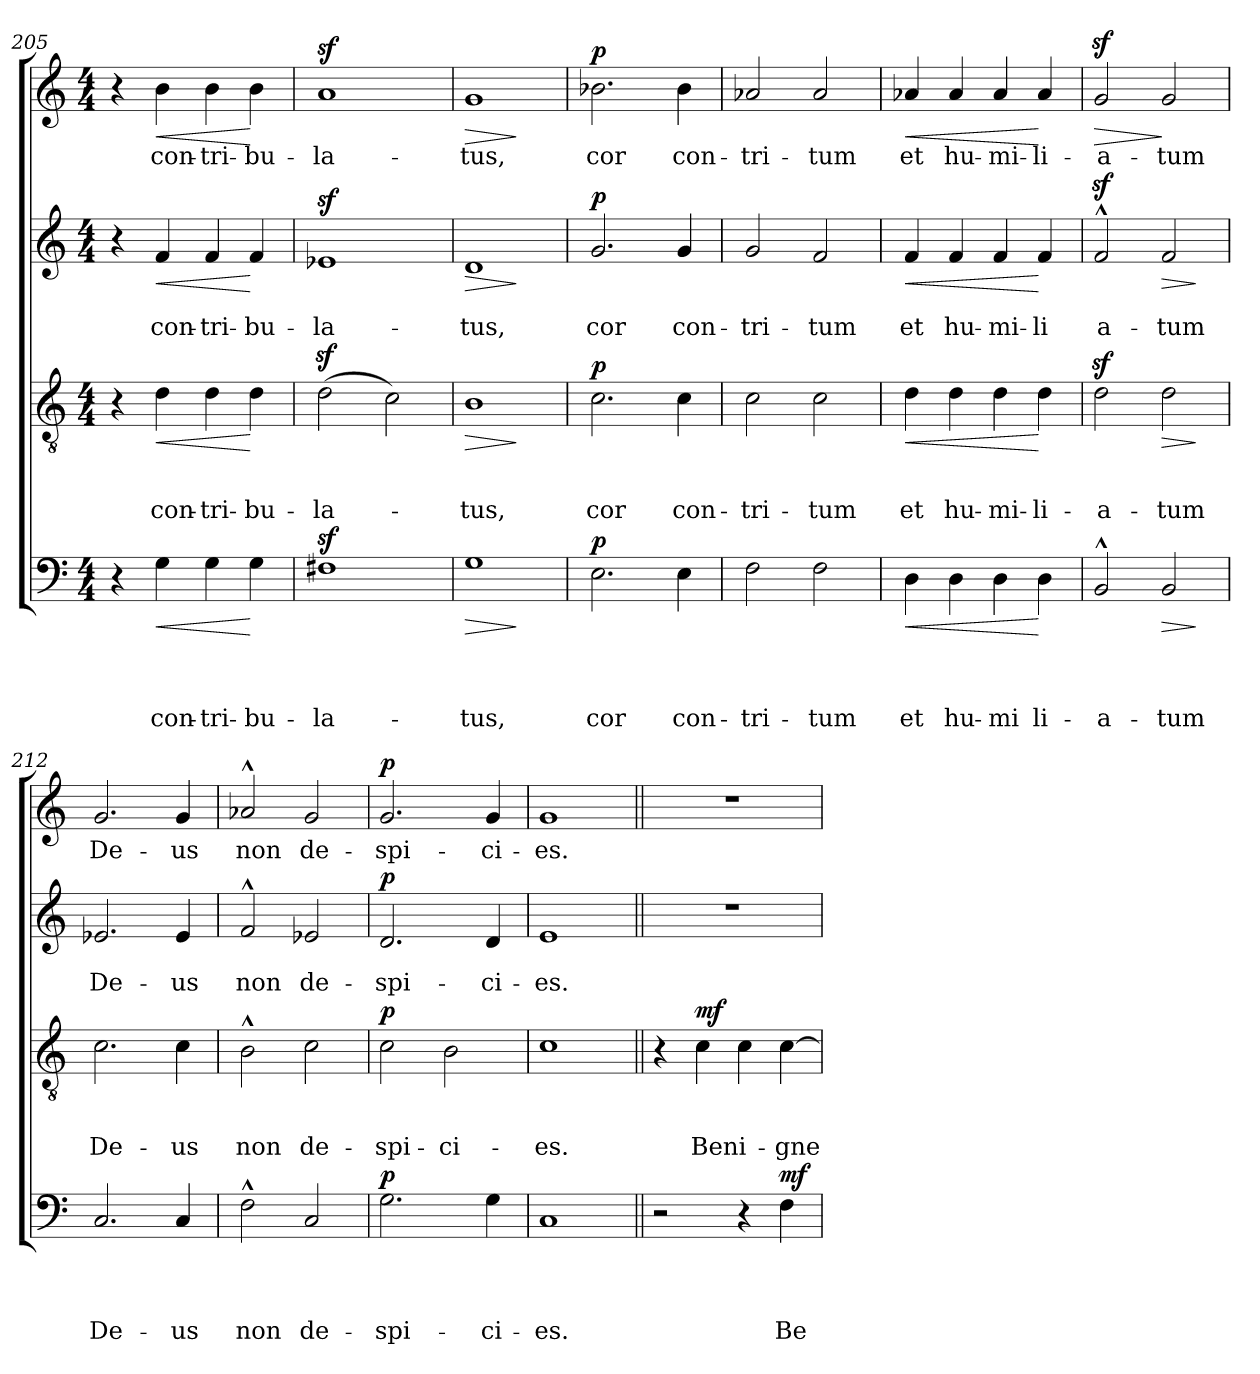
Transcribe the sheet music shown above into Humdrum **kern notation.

**kern	**text	**text	**text	**text	**dynam	**kern	**text	**text	**text	**dynam	**kern	**text	**text	**dynam	**kern	**text	**dynam
*part4	*part4	*part4	*part4	*part4	*part4	*part3	*part3	*part3	*part3	*part3	*part2	*part2	*part2	*part2	*part1	*part1	*part1
*staff4	*staff4	*staff4	*staff4	*staff4	*staff4	*staff3	*staff3	*staff3	*staff3	*staff3	*staff2	*staff2	*staff2	*staff2	*staff1	*staff1	*staff1
*clefF4	*	*	*	*	*	*clefGv2	*	*	*	*	*clefG2	*	*	*	*clefG2	*	*
*	*	*	*	*	*	*ITrd7c12	*	*	*	*	*	*	*	*	*	*	*
*k[]	*	*	*	*	*	*k[]	*	*	*	*	*k[]	*	*	*	*k[]	*	*
*C:	*	*	*	*	*	*C:	*	*	*	*	*C:	*	*	*	*C:	*	*
*M4/4	*	*	*	*	*	*M4/4	*	*	*	*	*M4/4	*	*	*	*M4/4	*	*
=205	=205	=205	=205	=205	=205	=205	=205	=205	=205	=205	=205	=205	=205	=205	=205	=205	=205
4r	.	.	.	.	.	4r	.	.	.	.	4r	.	.	.	4r	.	.
!	!	!	!	!LO:LY:b	!LO:HP:b	!	!	!	!LO:LY:b	!LO:HP:b	!	!	!LO:LY:b	!LO:HP:b	!	!LO:LY:b	!LO:HP:b
4G\	.	.	.	con-	<	4D\	.	.	con-	<	4f/	.	con-	<	4b\	con-	<
!	!	!	!	!LO:LY:b	!	!	!	!	!LO:LY:b	!	!	!	!LO:LY:b	!	!	!LO:LY:b	!
4G\	.	.	.	-tri-	.	4D\	.	.	-tri-	.	4f/	.	-tri-	.	4b\	-tri-	.
!	!	!	!	!LO:LY:b	!	!	!	!	!LO:LY:b	!	!	!	!LO:LY:b	!	!	!LO:LY:b	!
4G\	.	.	.	-bu-	[	4D\	.	.	-bu-	[	4f/	.	-bu-	[	4b\	-bu-	[
!!LO:LB:g=z
=206	=206	=206	=206	=206	=206	=206	=206	=206	=206	=206	=206	=206	=206	=206	=206	=206	=206
!	!	!	!	!LO:LY:b	!	!	!	!	!LO:LY:b	!	!	!	!LO:LY:b	!	!	!LO:LY:b	!
1F#Xz>	.	.	.	-la-	.	(>2Dz>\	.	.	-la-	.	1e-Xz>	.	-la-	.	1az>	-la-	.
.	.	.	.	.	.	2C\)	.	.	.	.	.	.	.	.	.	.	.
=207	=207	=207	=207	=207	=207	=207	=207	=207	=207	=207	=207	=207	=207	=207	=207	=207	=207
!	!	!	!	!LO:LY:b	!LO:HP:b	!	!	!	!LO:LY:b	!LO:HP:b	!	!	!LO:LY:b	!LO:HP:b	!	!LO:LY:b	!LO:HP:b
1G	.	.	.	-tus,	>	1BB	.	.	-tus,	>	1d	.	-tus,	>	1g	-tus,	>
.	.	.	.	.	]	.	.	.	.	]	.	.	.	]	.	.	]
=208	=208	=208	=208	=208	=208	=208	=208	=208	=208	=208	=208	=208	=208	=208	=208	=208	=208
!	!	!	!	!LO:LY:b	!LO:DY:a	!	!	!	!LO:LY:b	!LO:DY:a	!	!	!LO:LY:b	!LO:DY:a	!	!LO:LY:b	!LO:DY:a
2.E\	.	.	.	cor	p	2.C\	.	.	cor	p	2.g/	.	cor	p	2.b-X\	cor	p
!	!	!	!	!LO:LY:b	!	!	!	!	!LO:LY:b	!	!	!	!LO:LY:b	!	!	!LO:LY:b	!
4E\	.	.	.	con-	.	4C\	.	.	con-	.	4g/	.	con-	.	4b-\	con-	.
=209	=209	=209	=209	=209	=209	=209	=209	=209	=209	=209	=209	=209	=209	=209	=209	=209	=209
!	!	!	!	!LO:LY:b	!	!	!	!	!LO:LY:b	!	!	!	!LO:LY:b	!	!	!LO:LY:b	!
2F\	.	.	.	-tri-	.	2C\	.	.	-tri-	.	2g/	.	-tri-	.	2a-X/	-tri-	.
!	!	!	!	!LO:LY:b	!	!	!	!	!LO:LY:b	!	!	!	!LO:LY:b	!	!	!LO:LY:b	!
2F\	.	.	.	-tum	.	2C\	.	.	-tum	.	2f/	.	-tum	.	2a-/	-tum	.
=210	=210	=210	=210	=210	=210	=210	=210	=210	=210	=210	=210	=210	=210	=210	=210	=210	=210
!	!	!	!	!LO:LY:b	!LO:HP:b	!	!	!	!LO:LY:b	!LO:HP:b	!	!	!LO:LY:b	!LO:HP:b	!	!LO:LY:b	!LO:HP:b
4D\	.	.	.	et	<	4D\	.	.	et	<	4f/	.	et	<	4a-X/	et	<
!	!	!	!	!LO:LY:b	!	!	!	!	!LO:LY:b	!	!	!	!LO:LY:b	!	!	!LO:LY:b	!
4D\	.	.	.	hu-	.	4D\	.	.	hu-	.	4f/	.	hu-	.	4a-/	hu-	.
!	!	!	!	!LO:LY:b	!	!	!	!	!LO:LY:b	!	!	!	!LO:LY:b	!	!	!LO:LY:b	!
4D\	.	.	.	-mi	.	4D\	.	.	-mi-	.	4f/	.	-mi-	.	4a-/	-mi-	.
!	!	!	!	!LO:LY:b	!	!	!	!	!LO:LY:b	!	!	!	!LO:LY:b	!	!	!LO:LY:b	!
4D\	.	.	.	li-	[	4D\	.	.	-li-	[	4f/	.	-li	[	4a-/	-li-	[
=211	=211	=211	=211	=211	=211	=211	=211	=211	=211	=211	=211	=211	=211	=211	=211	=211	=211
!	!	!	!	!LO:LY:b	!	!	!	!	!LO:LY:b	!	!	!	!LO:LY:b	!	!	!LO:LY:b	!LO:HP:b
2BB^^>/	.	.	.	-a-	.	2Dz<\	.	.	-a-	.	2fz<^^>/	.	a-	.	2gz</	-a-	>
!	!	!	!	!LO:LY:b	!LO:HP:b	!	!	!	!LO:LY:b	!LO:HP:b	!	!	!LO:LY:b	!LO:HP:b	!	!LO:LY:b	!
2BB/	.	.	.	-tum	>	2D\	.	.	-tum	>	2f/	.	-tum	>	2g/	-tum	]
.	.	.	.	.	]	.	.	.	.	]	.	.	.	]	.	.	.
=212	=212	=212	=212	=212	=212	=212	=212	=212	=212	=212	=212	=212	=212	=212	=212	=212	=212
!	!	!	!	!LO:LY:b	!	!	!	!	!LO:LY:b	!	!	!	!LO:LY:b	!	!	!LO:LY:b	!
2.C/	.	.	.	De-	.	2.C\	.	.	De-	.	2.e-X/	.	De-	.	2.g/	De-	.
!	!	!	!	!LO:LY:b	!	!	!	!	!LO:LY:b	!	!	!	!LO:LY:b	!	!	!LO:LY:b	!
4C/	.	.	.	-us	.	4C\	.	.	-us	.	4e-/	.	-us	.	4g/	-us	.
=213	=213	=213	=213	=213	=213	=213	=213	=213	=213	=213	=213	=213	=213	=213	=213	=213	=213
!	!	!	!	!LO:LY:b	!	!	!	!	!LO:LY:b	!	!	!	!LO:LY:b	!	!	!LO:LY:b	!
2F^^>\	.	.	.	non	.	2BB^^>\	.	.	non	.	2f^^>/	.	non	.	2a-X^^>/	non	.
!	!	!	!	!LO:LY:b	!	!	!	!	!LO:LY:b	!	!	!	!LO:LY:b	!	!	!LO:LY:b	!
2C/	.	.	.	de-	.	2C\	.	.	de-	.	2e-X/	.	de-	.	2g/	de-	.
=214	=214	=214	=214	=214	=214	=214	=214	=214	=214	=214	=214	=214	=214	=214	=214	=214	=214
!	!	!	!	!LO:LY:b	!LO:DY:a	!	!	!	!LO:LY:b	!LO:DY:a	!	!	!LO:LY:b	!LO:DY:a	!	!LO:LY:b	!LO:DY:a
2.G\	.	.	.	-spi-	p	2C\	.	.	-spi-	p	2.d/	.	-spi-	p	2.g/	-spi-	p
!	!	!	!	!	!	!	!	!	!LO:LY:b	!	!	!	!	!	!	!	!
.	.	.	.	.	.	2BB\	.	.	-ci-	.	.	.	.	.	.	.	.
!	!	!	!	!LO:LY:b	!	!	!	!	!	!	!	!	!LO:LY:b	!	!	!LO:LY:b	!
4G\	.	.	.	-ci-	.	.	.	.	.	.	4d/	.	-ci-	.	4g/	-ci-	.
=215	=215	=215	=215	=215	=215	=215	=215	=215	=215	=215	=215	=215	=215	=215	=215	=215	=215
!	!	!	!	!LO:LY:b	!	!	!	!	!LO:LY:b	!	!	!	!LO:LY:b	!	!	!LO:LY:b	!
1C	.	.	.	-es.	.	1C	.	.	-es.	.	1e	.	-es.	.	1g	-es.	.
!!LO:PB:g=z
=216||	=216||	=216||	=216||	=216||	=216||	=216||	=216||	=216||	=216||	=216||	=216||	=216||	=216||	=216||	=216||	=216||	=216||
2r	.	.	.	.	.	4r	.	.	.	.	1r	.	.	.	1r	.	.
!	!	!	!	!	!	!	!	!	!LO:LY:b	!LO:DY:a	!	!	!	!	!	!	!
.	.	.	.	.	.	4C\	.	.	Be­ni-	mf	.	.	.	.	.	.	.
4r	.	.	.	.	.	4C\	.	.	.	.	.	.	.	.	.	.	.
!	!	!	!	!LO:LY:b	!LO:DY:a	!	!	!	!LO:LY:b	!	!	!	!	!	!	!	!
4F\	.	.	.	Be-	mf	[>4C\	.	.	-gne	.	.	.	.	.	.	.	.
=	=	=	=	=	=	=	=	=	=	=	=	=	=	=	=	=	=
*-	*-	*-	*-	*-	*-	*-	*-	*-	*-	*-	*-	*-	*-	*-	*-	*-	*-
